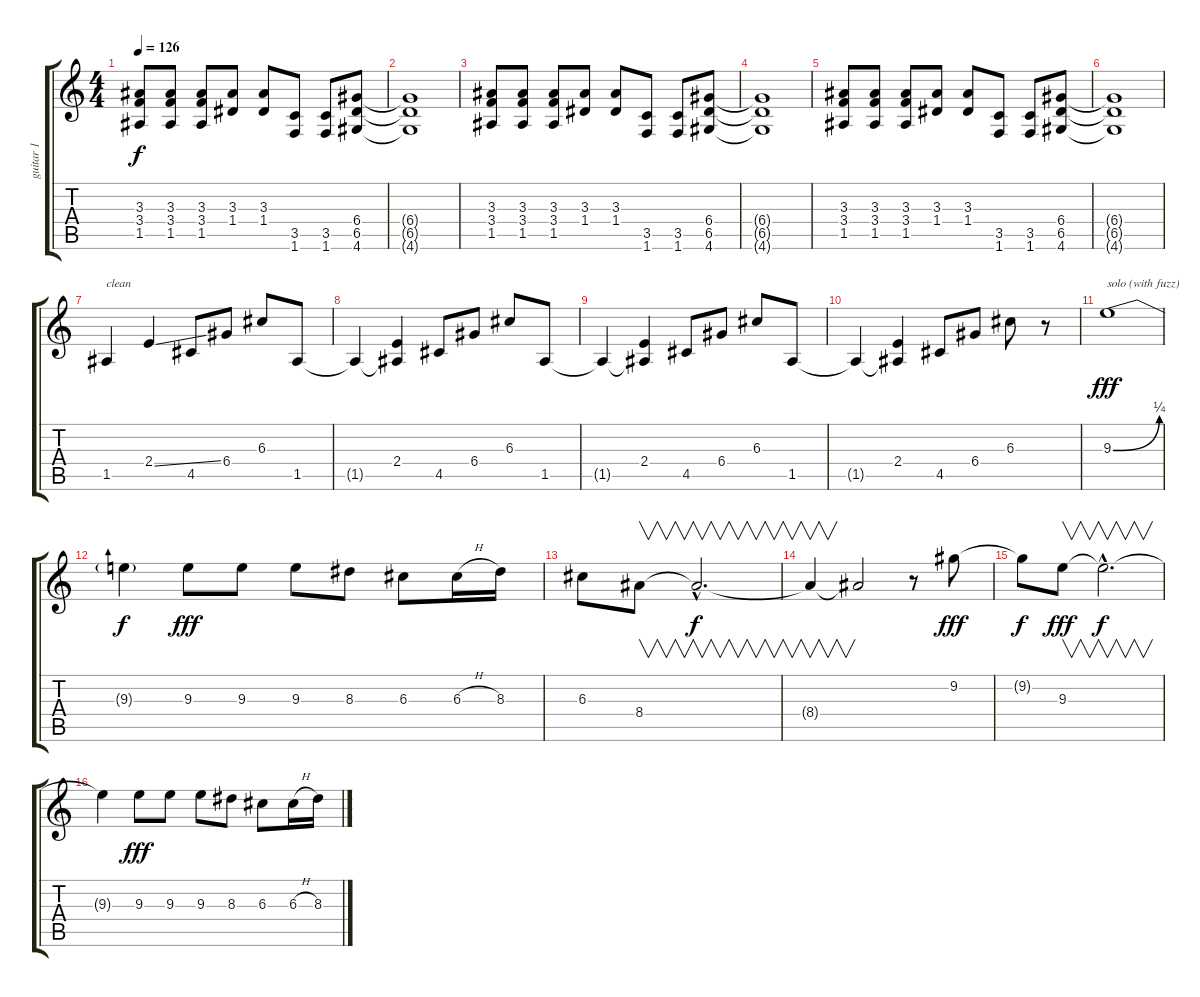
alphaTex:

\track ("guitar 1 " "guitar 1 ") {instrument electricguitarclean}
\staff {score tabs}
\tuning (E4 B3 G3 D3 A2 E2) {hide}
\ts (4 4)
\tempo 126
\clef g2
\ks c
(3.3 3.4 1.5).8{dy f} (3.3 3.4 1.5).8 (3.3 3.4 1.5).8 (3.3 1.4).8 (3.3 1.4).8 (3.5 1.6).8 (3.5 1.6).8 (6.4 6.5 4.6).8 |
(6.4{t} 6.5{t} 4.6{t}).1 |
(3.3 3.4 1.5).8 (3.3 3.4 1.5).8 (3.3 3.4 1.5).8 (3.3 1.4).8 (3.3 1.4).8 (3.5 1.6).8 (3.5 1.6).8 (6.4 6.5 4.6).8 |
(6.4{t} 6.5{t} 4.6{t}).1 |
(3.3 3.4 1.5).8 (3.3 3.4 1.5).8 (3.3 3.4 1.5).8 (3.3 1.4).8 (3.3 1.4).8 (3.5 1.6).8 (3.5 1.6).8 (6.4 6.5 4.6).8 |
(6.4{t} 6.5{t} 4.6{t}).1 |
1.5.4{txt "clean" instrument electricguitarclean} 2.4{ss}.4 4.5.8 6.4.8 6.3.8 1.5.8 |
1.5{t}.4 (2.4 1.5{t}).4 4.5.8 6.4.8 6.3.8 1.5.8 |
1.5{t}.4 (2.4 1.5{t}).4 4.5.8 6.4.8 6.3.8 1.5.8 |
1.5{t}.4 (2.4 1.5{t}).4 4.5.8 6.4.8 6.3.8 r.8 |
9.3{be (bend 0 0 60 1)}.1{txt "solo (with fuzz)" dy fff instrument distortionguitar} |
9.3{t}.4{dy f} 9.3.8{dy fff} 9.3.8 9.3.8 8.3.8 6.3.8 6.3{h}.16 8.3.16 |
6.3.8 8.4.8{v} 8.4{hac t}.2{v d dy f} |
8.4{t}.4{v} 8.4{t}.2 r.8 9.2.8{dy fff} |
9.2{t}.8{dy f} 9.3.8{v dy fff} 9.3{hac t}.2{v d dy f} |
9.3{t}.4 9.3.8{dy fff} 9.3.8 9.3.8 8.3.8 6.3.8 6.3{h}.16 8.3.16
